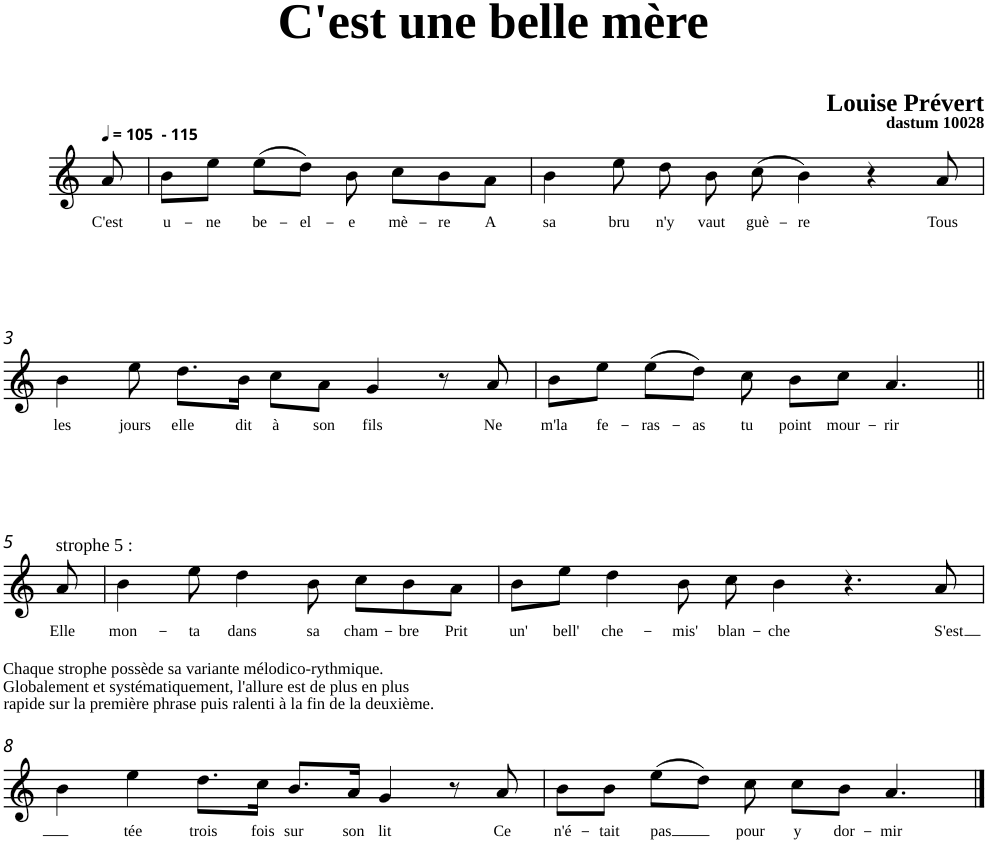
**kern	**text
*part1	*part1
*staff1	*staff1
*clefG2	*
*k[]	*
=	=
!LO:TX:a:B:t=- 115	!
!	!LO:LY:b
8a/	C'est
=1	=1
!	!LO:LY:b
8b\L	u-
!	!LO:LY:b
8ee\J	-ne
!	!LO:LY:b
(>8ee\L	be-
!	!LO:LY:b
8dd\J)	-el-
!	!LO:LY:b
8b\	-e
!	!LO:LY:b
8cc\L	mè-
!	!LO:LY:b
8b\	-re
!	!LO:LY:b
8a\J	A
=2	=2
!	!LO:LY:b
4b\	sa
!	!LO:LY:b
8ee\	bru
!	!LO:LY:b
8dd\	n'y
!	!LO:LY:b
8b\	vaut
!	!LO:LY:b
(>8cc\	guè-
!	!LO:LY:b
4b\)	-re
4r	.
!	!LO:LY:b
8a/	Tous
!!LO:LB:g=z
=3	=3
!	!LO:LY:b
4b\	les
!	!LO:LY:b
8ee\	jours
!	!LO:LY:b
8.dd\L	elle
!	!LO:LY:b
16b\Jk	dit
!	!LO:LY:b
8cc\L	à
!	!LO:LY:b
8a\J	son
!	!LO:LY:b
[8g/	fils
8ryy	.
8r	.
!	!LO:LY:b
8a/	Ne
=4	=4
!	!LO:LY:b
8b\L	m'la
8g/]	.
!	!LO:LY:b
8ee\J	fe-
!	!LO:LY:b
(>8ee\L	-ras-
!	!LO:LY:b
8dd\J)	-as
!	!LO:LY:b
8cc\	tu
!	!LO:LY:b
8b\L	point
!	!LO:LY:b
8cc\J	mour-
!	!LO:LY:b
[8a/	-rir
!!LO:LB:g=z
=5||	=5||
!LO:TX:a:t=strophe 5 &colon;	!
!	!LO:LY:b
8a/	Elle
4a/]	.
=6	=6
!	!LO:LY:b
4b\	mon-
!	!LO:LY:b
8ee\	-ta
!	!LO:LY:b
4dd\	dans
!	!LO:LY:b
8b\	sa
!	!LO:LY:b
8cc\L	cham-
!	!LO:LY:b
8b\	-bre
!	!LO:LY:b
8a\J	Prit
=7	=7
!	!LO:LY:b
8b\L	un'
!	!LO:LY:b
8ee\J	bell'
!	!LO:LY:b
4dd\	che-
!	!LO:LY:b
8b\	-mis'
!	!LO:LY:b
8cc\	blan-
!	!LO:LY:b
4b\	-che
4.r	.
!	!LO:LY:b
8a/	S'est
!!LO:LB:g=z
=8	=8
4b\	.
!	!LO:LY:b
4ee\	tée
!	!LO:LY:b
8.dd\L	trois
!	!LO:LY:b
16cc\Jk	fois
!	!LO:LY:b
8.b/L	sur
!	!LO:LY:b
16a/Jk	son
!	!LO:LY:b
4g/	lit
8r	.
!	!LO:LY:b
8a/	Ce
=9	=9
!	!LO:LY:b
8b\L	n'é-
!	!LO:LY:b
8b\J	-tait
!	!LO:LY:b
(>8ee\L	pas
8dd\J)	.
!	!LO:LY:b
8cc\	pour
!	!LO:LY:b
8cc\L	y
!	!LO:LY:b
8b\J	dor-
!	!LO:LY:b
[8a/	-mir
==10	==10
4a/]	.
=	=
*-	*-
